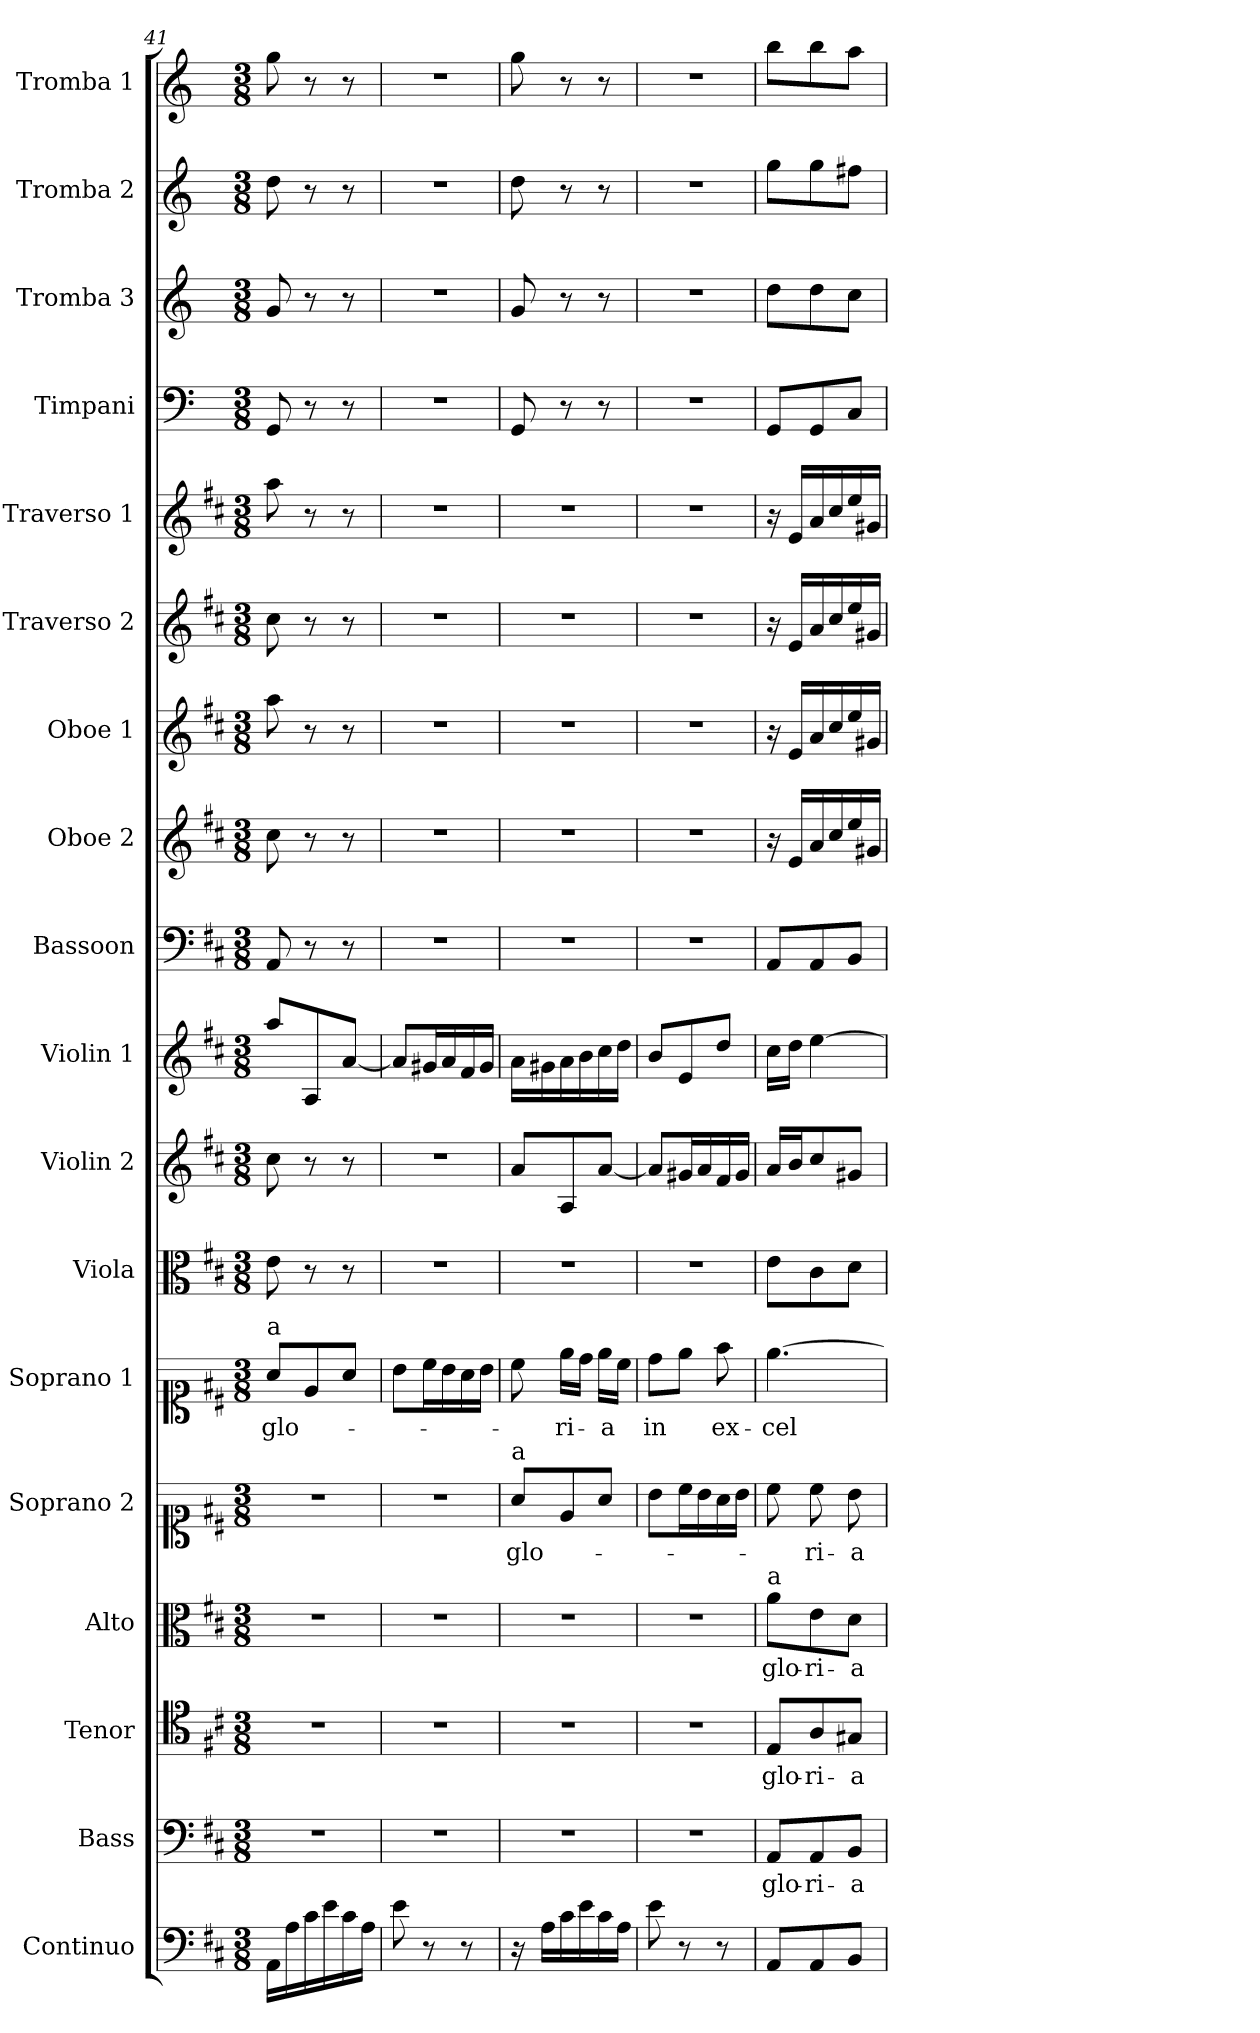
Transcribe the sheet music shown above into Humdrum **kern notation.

**kern	**kern	**text	**kern	**text	**kern	**text	**kern	**text	**kern	**text	**kern	**kern	**kern	**kern	**kern	**kern	**kern	**kern	**kern	**kern	**kern	**kern
*part18	*part17	*part17	*part16	*part16	*part15	*part15	*part14	*part14	*part13	*part13	*part12	*part11	*part10	*part9	*part8	*part7	*part6	*part5	*part4	*part3	*part2	*part1
*staff18	*staff17	*staff17	*staff16	*staff16	*staff15	*staff15	*staff14	*staff14	*staff13	*staff13	*staff12	*staff11	*staff10	*staff9	*staff8	*staff7	*staff6	*staff5	*staff4	*staff3	*staff2	*staff1
*I"Continuo	*I"Bass	*	*I"Tenor	*	*I"Alto	*	*I"Soprano 2	*	*I"Soprano 1	*	*I"Viola	*I"Violin 2	*I"Violin 1	*I"Bassoon	*I"Oboe 2	*I"Oboe 1	*I"Traverso 2	*I"Traverso 1	*I"Timpani	*I"Tromba 3	*I"Tromba 2	*I"Tromba 1
*I'Cont	*I'B	*	*I'T	*	*I'A	*	*I'S 2	*	*I'S 1	*	*I'Vla	*I'Vln 2	*I'Vln 1	*I'Bsn	*I'Ob 2	*I'Ob 1	*I'Trv 2	*I'Trv 1	*I'Timp	*I'Tr 3	*I'Tr 2	*I'Tr 1
*clefF4	*clefF4	*	*clefC4	*	*clefC3	*	*clefC1	*	*clefC1	*	*clefC3	*clefG2	*clefG2	*clefF4	*clefG2	*clefG2	*clefG2	*clefG2	*clefF4	*clefG2	*clefG2	*clefG2
*	*	*	*	*	*	*	*	*	*	*	*	*	*	*	*	*	*	*	*ITrd-1c-2	*ITrd-1c-2	*ITrd-1c-2	*ITrd-1c-2
*k[f#c#]	*k[f#c#]	*	*k[f#c#]	*	*k[f#c#]	*	*k[f#c#]	*	*k[f#c#]	*	*k[f#c#]	*k[f#c#]	*k[f#c#]	*k[f#c#]	*k[f#c#]	*k[f#c#]	*k[f#c#]	*k[f#c#]	*k[f#c#]	*k[f#c#]	*k[f#c#]	*k[f#c#]
*M3/8	*M3/8	*	*M3/8	*	*M3/8	*	*M3/8	*	*M3/8	*	*M3/8	*M3/8	*M3/8	*M3/8	*M3/8	*M3/8	*M3/8	*M3/8	*M3/8	*M3/8	*M3/8	*M3/8
=41	=41	=41	=41	=41	=41	=41	=41	=41	=41	=41	=41	=41	=41	=41	=41	=41	=41	=41	=41	=41	=41	=41
!	!	!	!	!	!	!	!	!	!LO:TX:a:t=a	!	!	!	!	!	!	!	!	!	!	!	!	!
!	!	!	!	!	!	!	!	!	!	!LO:LY:b	!	!	!	!	!	!	!	!	!	!	!	!
16AA\LL	4.r	.	4.r	.	4.r	.	4.r	.	8a/L	glo-	8e\	8cc#\	8aa/L	8AA/	8cc#\	8aa\	8cc#\	8aa\	8AA/	8a/	8ee\	8aa\
16A\	.	.	.	.	.	.	.	.	.	.	.	.	.	.	.	.	.	.	.	.	.	.
16c#\	.	.	.	.	.	.	.	.	8e/	.	8r	8r	8A/	8r	8r	8r	8r	8r	8r	8r	8r	8r
16e\	.	.	.	.	.	.	.	.	.	.	.	.	.	.	.	.	.	.	.	.	.	.
16c#\	.	.	.	.	.	.	.	.	8a/J	.	8r	8r	[8a/J	8r	8r	8r	8r	8r	8r	8r	8r	8r
16A\JJ	.	.	.	.	.	.	.	.	.	.	.	.	.	.	.	.	.	.	.	.	.	.
=42	=42	=42	=42	=42	=42	=42	=42	=42	=42	=42	=42	=42	=42	=42	=42	=42	=42	=42	=42	=42	=42	=42
8e\	4.r	.	4.r	.	4.r	.	4.r	.	8b\L	.	4.r	4.r	8a/L]	4.r	4.r	4.r	4.r	4.r	4.r	4.r	4.r	4.r
8r	.	.	.	.	.	.	.	.	16cc#\L	.	.	.	16g#X/L	.	.	.	.	.	.	.	.	.
.	.	.	.	.	.	.	.	.	16b\	.	.	.	16a/	.	.	.	.	.	.	.	.	.
8r	.	.	.	.	.	.	.	.	16a\	.	.	.	16f#/	.	.	.	.	.	.	.	.	.
.	.	.	.	.	.	.	.	.	16b\JJ	.	.	.	16g#/JJ	.	.	.	.	.	.	.	.	.
=43	=43	=43	=43	=43	=43	=43	=43	=43	=43	=43	=43	=43	=43	=43	=43	=43	=43	=43	=43	=43	=43	=43
!	!	!	!	!	!	!	!LO:TX:a:t=a	!	!	!	!	!	!	!	!	!	!	!	!	!	!	!
!	!	!	!	!	!	!	!	!LO:LY:b	!	!	!	!	!	!	!	!	!	!	!	!	!	!
16r	4.r	.	4.r	.	4.r	.	8a/L	glo-	8cc#\	.	4.r	8a/L	16a\LL	4.r	4.r	4.r	4.r	4.r	8AA/	8a/	8ee\	8aa\
16A\LL	.	.	.	.	.	.	.	.	.	.	.	.	16g#X\	.	.	.	.	.	.	.	.	.
!	!	!	!	!	!	!	!	!	!	!LO:LY:b	!	!	!	!	!	!	!	!	!	!	!	!
16c#\	.	.	.	.	.	.	8e/	.	16ee\LL	ri-	.	8A/	16a\	.	.	.	.	.	8r	8r	8r	8r
16e\	.	.	.	.	.	.	.	.	16dd\JJ	.	.	.	16b\	.	.	.	.	.	.	.	.	.
!	!	!	!	!	!	!	!	!	!	!LO:LY:b	!	!	!	!	!	!	!	!	!	!	!	!
16c#\	.	.	.	.	.	.	8a/J	.	16ee\LL	-a	.	[8a/J	16cc#\	.	.	.	.	.	8r	8r	8r	8r
16A\JJ	.	.	.	.	.	.	.	.	16cc#\JJ	.	.	.	16dd\JJ	.	.	.	.	.	.	.	.	.
!!LO:PB:g=z
=44	=44	=44	=44	=44	=44	=44	=44	=44	=44	=44	=44	=44	=44	=44	=44	=44	=44	=44	=44	=44	=44	=44
!	!	!	!	!	!	!	!	!	!	!LO:LY:b	!	!	!	!	!	!	!	!	!	!	!	!
8e\	4.r	.	4.r	.	4.r	.	8b\L	.	8dd\L	in	4.r	8a/L]	8b/L	4.r	4.r	4.r	4.r	4.r	4.r	4.r	4.r	4.r
8r	.	.	.	.	.	.	16cc#\L	.	8ee\J	.	.	16g#X/L	8e/	.	.	.	.	.	.	.	.	.
.	.	.	.	.	.	.	16b\	.	.	.	.	16a/	.	.	.	.	.	.	.	.	.	.
!	!	!	!	!	!	!	!	!	!	!LO:LY:b	!	!	!	!	!	!	!	!	!	!	!	!
8r	.	.	.	.	.	.	16a\	.	8ff#\	ex-	.	16f#/	8dd/J	.	.	.	.	.	.	.	.	.
.	.	.	.	.	.	.	16b\JJ	.	.	.	.	16g#/JJ	.	.	.	.	.	.	.	.	.	.
=45	=45	=45	=45	=45	=45	=45	=45	=45	=45	=45	=45	=45	=45	=45	=45	=45	=45	=45	=45	=45	=45	=45
!	!	!	!	!	!LO:TX:a:t=a	!	!	!	!	!	!	!	!	!	!	!	!	!	!	!	!	!
!	!	!LO:LY:b	!	!LO:LY:b	!	!LO:LY:b	!	!	!	!LO:LY:b	!	!	!	!	!	!	!	!	!	!	!	!
8AA/L	8AA/L	glo-	8E/L	glo-	8a\L	glo-	8cc#\	.	[4.ee\	-cel-	8e\L	16a/LL	16cc#\LL	8AA/L	16r	16r	16r	16r	8AA/L	8ee\L	8aa\L	8ccc#\L
.	.	.	.	.	.	.	.	.	.	.	.	16b/J	16dd\JJ	.	16e/LL	16e/LL	16e/LL	16e/LL	.	.	.	.
!	!	!LO:LY:b	!	!LO:LY:b	!	!LO:LY:b	!	!LO:LY:b	!	!	!	!	!	!	!	!	!	!	!	!	!	!
8AA/	8AA/	-ri-	8A/	-ri-	8e\	-ri-	8cc#\	-ri-	.	.	8c#\	8cc#/	[4ee\	8AA/	16a/	16a/	16a/	16a/	8AA/	8ee\	8aa\	8ccc#\
.	.	.	.	.	.	.	.	.	.	.	.	.	.	.	16cc#/	16cc#/	16cc#/	16cc#/	.	.	.	.
!	!	!LO:LY:b	!	!LO:LY:b	!	!LO:LY:b	!	!LO:LY:b	!	!	!	!	!	!	!	!	!	!	!	!	!	!
8BB/J	8BB/J	-a	8G#X/J	-a	8d\J	-a	8b\	-a	.	.	8d\J	8g#X/J	.	8BB/J	16ee/	16ee/	16ee/	16ee/	8D/J	8dd\J	8gg#X\J	8bb\J
.	.	.	.	.	.	.	.	.	.	.	.	.	.	.	16g#X/JJ	16g#X/JJ	16g#X/JJ	16g#X/JJ	.	.	.	.
=	=	=	=	=	=	=	=	=	=	=	=	=	=	=	=	=	=	=	=	=	=	=
*-	*-	*-	*-	*-	*-	*-	*-	*-	*-	*-	*-	*-	*-	*-	*-	*-	*-	*-	*-	*-	*-	*-
